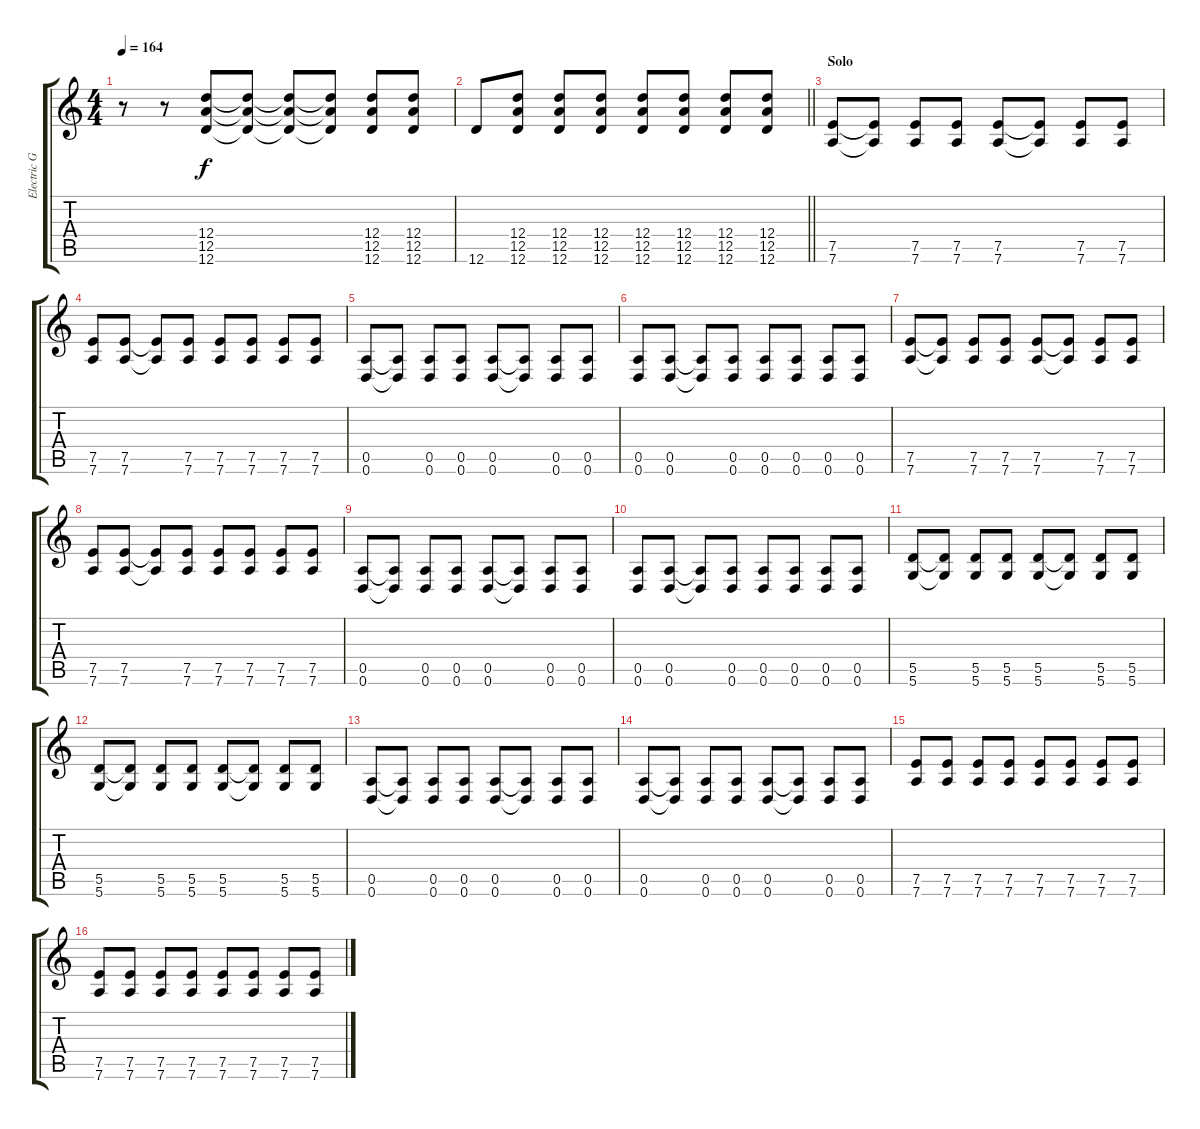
\track ("Electric Guitar" "Electric G") {instrument distortionguitar}
\staff {score tabs}
\tuning (E4 B3 G3 D3 A2 D2) {hide}
\ts (4 4)
\tempo 164
\clef g2
\ks c
r.8{dy f} r.8 (12.4 12.5 12.6).8 (12.4{t} 12.5{t} 12.6{t}).8 (12.4{t} 12.5{t} 12.6{t}).8 (12.4{t} 12.5{t} 12.6{t}).8 (12.4 12.5 12.6).8 (12.4 12.5 12.6).8 |
\barLineRight lightlight
12.6.8 (12.4 12.5 12.6).8 (12.4 12.5 12.6).8 (12.4 12.5 12.6).8 (12.4 12.5 12.6).8 (12.4 12.5 12.6).8 (12.4 12.5 12.6).8 (12.4 12.5 12.6).8 |
\section ("" "Solo")
(7.5 7.6).8{volume 3} (7.5{t} 7.6{t}).8 (7.5 7.6).8 (7.5 7.6).8 (7.5 7.6).8 (7.5{t} 7.6{t}).8 (7.5 7.6).8 (7.5 7.6).8 |
(7.5 7.6).8 (7.5 7.6).8 (7.5{t} 7.6{t}).8 (7.5 7.6).8 (7.5 7.6).8 (7.5 7.6).8 (7.5 7.6).8 (7.5 7.6).8 |
(0.5 0.6).8 (0.5{t} 0.6{t}).8 (0.5 0.6).8 (0.5 0.6).8 (0.5 0.6).8 (0.5{t} 0.6{t}).8 (0.5 0.6).8 (0.5 0.6).8 |
(0.5 0.6).8 (0.5 0.6).8 (0.5{t} 0.6{t}).8 (0.5 0.6).8 (0.5 0.6).8 (0.5 0.6).8 (0.5 0.6).8 (0.5 0.6).8 |
(7.5 7.6).8 (7.5{t} 7.6{t}).8 (7.5 7.6).8 (7.5 7.6).8 (7.5 7.6).8 (7.5{t} 7.6{t}).8 (7.5 7.6).8 (7.5 7.6).8 |
(7.5 7.6).8 (7.5 7.6).8 (7.5{t} 7.6{t}).8 (7.5 7.6).8 (7.5 7.6).8 (7.5 7.6).8 (7.5 7.6).8 (7.5 7.6).8 |
(0.5 0.6).8 (0.5{t} 0.6{t}).8 (0.5 0.6).8 (0.5 0.6).8 (0.5 0.6).8 (0.5{t} 0.6{t}).8 (0.5 0.6).8 (0.5 0.6).8 |
(0.5 0.6).8 (0.5 0.6).8 (0.5{t} 0.6{t}).8 (0.5 0.6).8 (0.5 0.6).8 (0.5 0.6).8 (0.5 0.6).8 (0.5 0.6).8 |
(5.5 5.6).8 (5.5{t} 5.6{t}).8 (5.5 5.6).8 (5.5 5.6).8 (5.5 5.6).8 (5.5{t} 5.6{t}).8 (5.5 5.6).8 (5.5 5.6).8 |
(5.5 5.6).8 (5.5{t} 5.6{t}).8 (5.5 5.6).8 (5.5 5.6).8 (5.5 5.6).8 (5.5{t} 5.6{t}).8 (5.5 5.6).8 (5.5 5.6).8 |
(0.5 0.6).8 (0.5{t} 0.6{t}).8 (0.5 0.6).8 (0.5 0.6).8 (0.5 0.6).8 (0.5{t} 0.6{t}).8 (0.5 0.6).8 (0.5 0.6).8 |
(0.5 0.6).8 (0.5{t} 0.6{t}).8 (0.5 0.6).8 (0.5 0.6).8 (0.5 0.6).8 (0.5{t} 0.6{t}).8 (0.5 0.6).8 (0.5 0.6).8 |
(7.5 7.6).8 (7.5 7.6).8 (7.5 7.6).8 (7.5 7.6).8 (7.5 7.6).8 (7.5 7.6).8 (7.5 7.6).8 (7.5 7.6).8 |
(7.5 7.6).8 (7.5 7.6).8 (7.5 7.6).8 (7.5 7.6).8 (7.5 7.6).8 (7.5 7.6).8 (7.5 7.6).8 (7.5 7.6).8
